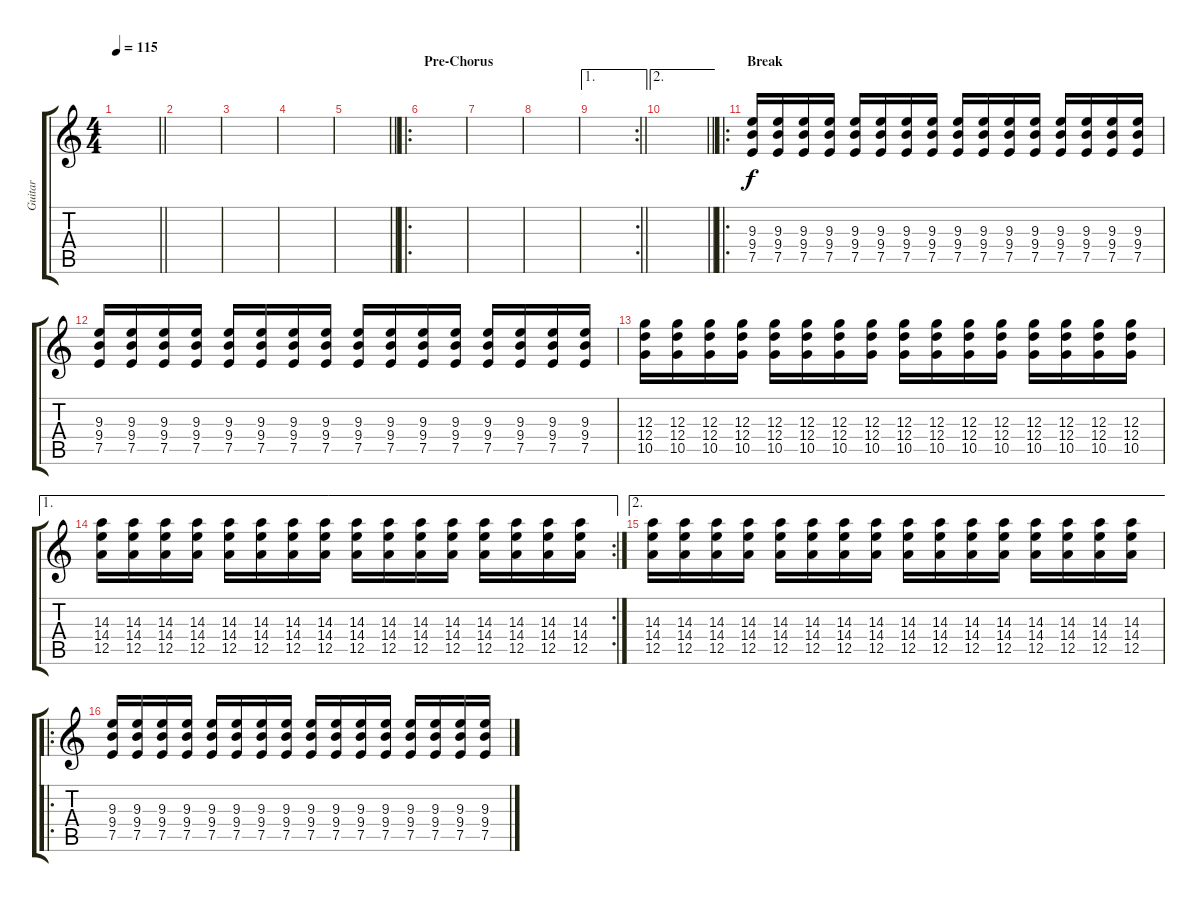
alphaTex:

\track ("Guitar" "Guitar") {instrument overdrivenguitar}
\staff {score tabs}
\tuning (E4 B3 G3 D3 A2 E2) {hide}
\ts (4 4)
\tempo 115
\clef g2
\barLineRight lightlight
\ks c
|
|
|
|
\barLineRight lightlight
|
\ro
\section ("" "Pre-Chorus")
|
|
|
\ae 1
\rc 2
\barLineRight lightlight
|
\ae 2
\barLineRight lightlight
|
\ro
\section ("" "Break")
(9.3 9.4 7.5).16 (9.3 9.4 7.5).16 (9.3 9.4 7.5).16 (9.3 9.4 7.5).16 (9.3 9.4 7.5).16 (9.3 9.4 7.5).16 (9.3 9.4 7.5).16 (9.3 9.4 7.5).16 (9.3 9.4 7.5).16 (9.3 9.4 7.5).16 (9.3 9.4 7.5).16 (9.3 9.4 7.5).16 (9.3 9.4 7.5).16 (9.3 9.4 7.5).16 (9.3 9.4 7.5).16 (9.3 9.4 7.5).16 |
(9.3 9.4 7.5).16 (9.3 9.4 7.5).16 (9.3 9.4 7.5).16 (9.3 9.4 7.5).16 (9.3 9.4 7.5).16 (9.3 9.4 7.5).16 (9.3 9.4 7.5).16 (9.3 9.4 7.5).16 (9.3 9.4 7.5).16 (9.3 9.4 7.5).16 (9.3 9.4 7.5).16 (9.3 9.4 7.5).16 (9.3 9.4 7.5).16 (9.3 9.4 7.5).16 (9.3 9.4 7.5).16 (9.3 9.4 7.5).16 |
(12.3 12.4 10.5).16 (12.3 12.4 10.5).16 (12.3 12.4 10.5).16 (12.3 12.4 10.5).16 (12.3 12.4 10.5).16 (12.3 12.4 10.5).16 (12.3 12.4 10.5).16 (12.3 12.4 10.5).16 (12.3 12.4 10.5).16 (12.3 12.4 10.5).16 (12.3 12.4 10.5).16 (12.3 12.4 10.5).16 (12.3 12.4 10.5).16 (12.3 12.4 10.5).16 (12.3 12.4 10.5).16 (12.3 12.4 10.5).16 |
\ae 1
\rc 2
(14.3 14.4 12.5).16 (14.3 14.4 12.5).16 (14.3 14.4 12.5).16 (14.3 14.4 12.5).16 (14.3 14.4 12.5).16 (14.3 14.4 12.5).16 (14.3 14.4 12.5).16 (14.3 14.4 12.5).16 (14.3 14.4 12.5).16 (14.3 14.4 12.5).16 (14.3 14.4 12.5).16 (14.3 14.4 12.5).16 (14.3 14.4 12.5).16 (14.3 14.4 12.5).16 (14.3 14.4 12.5).16 (14.3 14.4 12.5).16 |
\ae 2
(14.3 14.4 12.5).16 (14.3 14.4 12.5).16 (14.3 14.4 12.5).16 (14.3 14.4 12.5).16 (14.3 14.4 12.5).16 (14.3 14.4 12.5).16 (14.3 14.4 12.5).16 (14.3 14.4 12.5).16 (14.3 14.4 12.5).16 (14.3 14.4 12.5).16 (14.3 14.4 12.5).16 (14.3 14.4 12.5).16 (14.3 14.4 12.5).16 (14.3 14.4 12.5).16 (14.3 14.4 12.5).16 (14.3 14.4 12.5).16 |
\ro
(9.3 9.4 7.5).16 (9.3 9.4 7.5).16 (9.3 9.4 7.5).16 (9.3 9.4 7.5).16 (9.3 9.4 7.5).16 (9.3 9.4 7.5).16 (9.3 9.4 7.5).16 (9.3 9.4 7.5).16 (9.3 9.4 7.5).16 (9.3 9.4 7.5).16 (9.3 9.4 7.5).16 (9.3 9.4 7.5).16 (9.3 9.4 7.5).16 (9.3 9.4 7.5).16 (9.3 9.4 7.5).16 (9.3 9.4 7.5).16
